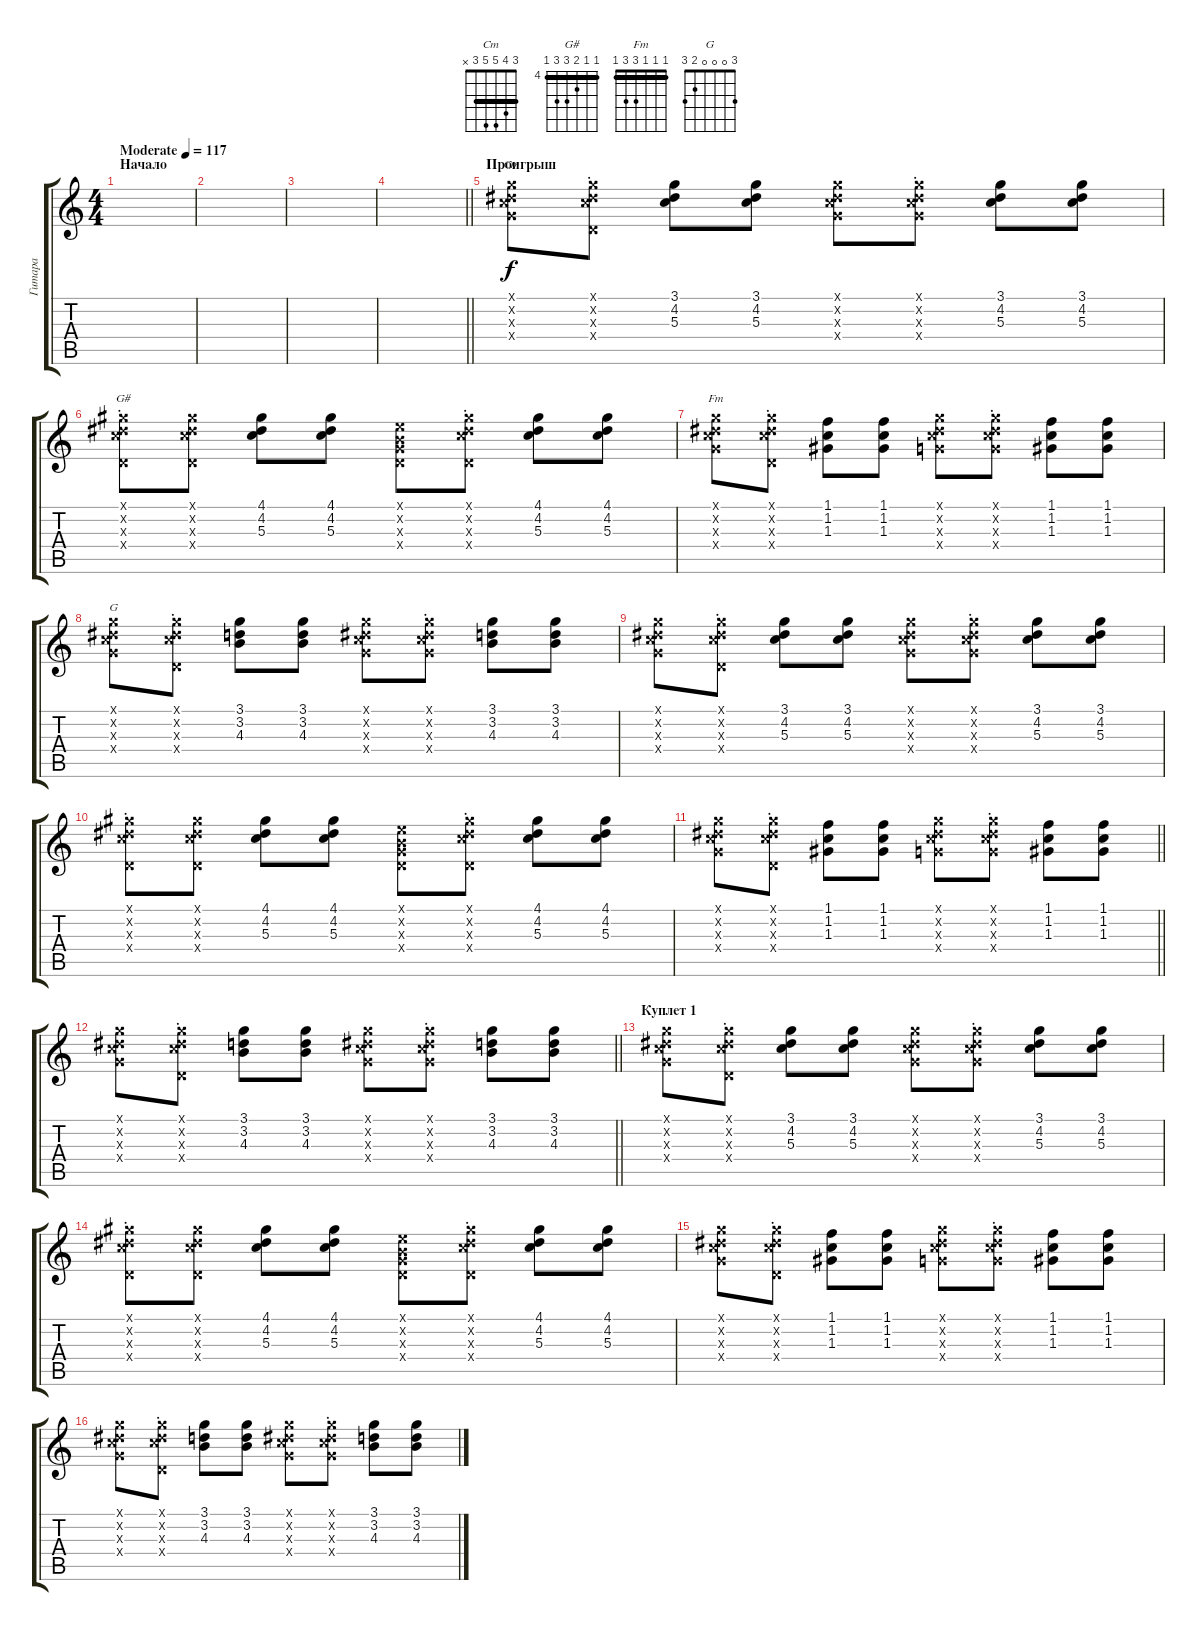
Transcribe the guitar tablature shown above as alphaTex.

\track ("Гитара" "Гитара") {instrument acousticguitarsteel}
\staff {score tabs}
\tuning (E4 B3 G3 D3 A2 E2) {hide}
\chord ("Cm" 3 4 5 5 3 x) {barre 3}
\chord ("G#" 4 4 5 6 6 4) {firstfret 4 barre 4}
\chord ("Fm" 1 1 1 3 3 1) {barre 1}
\chord ("G" 3 0 0 0 2 3)
\ts (4 4)
\section ("" "Начало")
\tempo (117 "Moderate")
\clef g2
\ks c
|
|
|
\barLineRight lightlight
|
\section ("" "Проигрыш")
(3.1{x} 4.2{x} 5.3{x} 5.4{x}).8{ch "Cm"} (3.1{st x} 4.2{st x} 5.3{st x} 0.4{x}).8 (3.1 4.2 5.3).8 (3.1 4.2 5.3).8 (3.1{x} 4.2{x} 5.3{x} 5.4{x}).8 (3.1{st x} 4.2{st x} 5.3{st x} 5.4{x}).8 (3.1 4.2 5.3).8 (3.1 4.2 5.3).8 |
(4.1{st x} 4.2{st x} 5.3{st x} 0.4{x}).8{ch "G#"} (4.1{x} 4.2{x} 5.3{x} 0.4{x}).8 (4.1 4.2 5.3).8 (4.1 4.2 5.3).8 (0.1{x} 0.2{x} 0.3{x} 0.4{x}).8 (4.1{st x} 4.2{st x} 5.3{st x} 0.4{x}).8 (4.1 4.2 5.3).8 (4.1 4.2 5.3).8 |
(3.1{x} 4.2{x} 5.3{x} 5.4{x}).8{ch "Fm"} (3.1{st x} 4.2{st x} 5.3{st x} 0.4{x}).8 (1.1 1.2 1.3).8 (1.1 1.2 1.3).8 (3.1{x} 4.2{x} 5.3{x} 5.4{x}).8 (3.1{st x} 4.2{st x} 5.3{st x} 5.4{x}).8 (1.1 1.2 1.3).8 (1.1 1.2 1.3).8 |
(3.1{x} 4.2{x} 5.3{x} 5.4{x}).8{ch "G"} (3.1{st x} 4.2{st x} 5.3{st x} 0.4{x}).8 (3.1 3.2 4.3).8 (3.1 3.2 4.3).8 (3.1{x} 4.2{x} 5.3{x} 5.4{x}).8 (3.1{st x} 4.2{st x} 5.3{st x} 5.4{x}).8 (3.1 3.2 4.3).8 (3.1 3.2 4.3).8 |
(3.1{x} 4.2{x} 5.3{x} 5.4{x}).8 (3.1{st x} 4.2{st x} 5.3{st x} 0.4{x}).8 (3.1 4.2 5.3).8 (3.1 4.2 5.3).8 (3.1{x} 4.2{x} 5.3{x} 5.4{x}).8 (3.1{st x} 4.2{st x} 5.3{st x} 5.4{x}).8 (3.1 4.2 5.3).8 (3.1 4.2 5.3).8 |
(4.1{st x} 4.2{st x} 5.3{st x} 0.4{x}).8 (4.1{x} 4.2{x} 5.3{x} 0.4{x}).8 (4.1 4.2 5.3).8 (4.1 4.2 5.3).8 (0.1{x} 0.2{x} 0.3{x} 0.4{x}).8 (4.1{st x} 4.2{st x} 5.3{st x} 0.4{x}).8 (4.1 4.2 5.3).8 (4.1 4.2 5.3).8 |
\barLineRight lightlight
(3.1{x} 4.2{x} 5.3{x} 5.4{x}).8 (3.1{st x} 4.2{st x} 5.3{st x} 0.4{x}).8 (1.1 1.2 1.3).8 (1.1 1.2 1.3).8 (3.1{x} 4.2{x} 5.3{x} 5.4{x}).8 (3.1{st x} 4.2{st x} 5.3{st x} 5.4{x}).8 (1.1 1.2 1.3).8 (1.1 1.2 1.3).8 |
\section ("" "")
\barLineRight lightlight
(3.1{x} 4.2{x} 5.3{x} 5.4{x}).8 (3.1{st x} 4.2{st x} 5.3{st x} 0.4{x}).8 (3.1 3.2 4.3).8 (3.1 3.2 4.3).8 (3.1{x} 4.2{x} 5.3{x} 5.4{x}).8 (3.1{st x} 4.2{st x} 5.3{st x} 5.4{x}).8 (3.1 3.2 4.3).8 (3.1 3.2 4.3).8 |
\section ("" "Куплет 1")
(3.1{x} 4.2{x} 5.3{x} 5.4{x}).8 (3.1{st x} 4.2{st x} 5.3{st x} 0.4{x}).8 (3.1 4.2 5.3).8 (3.1 4.2 5.3).8 (3.1{x} 4.2{x} 5.3{x} 5.4{x}).8 (3.1{st x} 4.2{st x} 5.3{st x} 5.4{x}).8 (3.1 4.2 5.3).8 (3.1 4.2 5.3).8 |
(4.1{st x} 4.2{st x} 5.3{st x} 0.4{x}).8 (4.1{x} 4.2{x} 5.3{x} 0.4{x}).8 (4.1 4.2 5.3).8 (4.1 4.2 5.3).8 (0.1{x} 0.2{x} 0.3{x} 0.4{x}).8 (4.1{st x} 4.2{st x} 5.3{st x} 0.4{x}).8 (4.1 4.2 5.3).8 (4.1 4.2 5.3).8 |
(3.1{x} 4.2{x} 5.3{x} 5.4{x}).8 (3.1{st x} 4.2{st x} 5.3{st x} 0.4{x}).8 (1.1 1.2 1.3).8 (1.1 1.2 1.3).8 (3.1{x} 4.2{x} 5.3{x} 5.4{x}).8 (3.1{st x} 4.2{st x} 5.3{st x} 5.4{x}).8 (1.1 1.2 1.3).8 (1.1 1.2 1.3).8 |
(3.1{x} 4.2{x} 5.3{x} 5.4{x}).8 (3.1{st x} 4.2{st x} 5.3{st x} 0.4{x}).8 (3.1 3.2 4.3).8 (3.1 3.2 4.3).8 (3.1{x} 4.2{x} 5.3{x} 5.4{x}).8 (3.1{st x} 4.2{st x} 5.3{st x} 5.4{x}).8 (3.1 3.2 4.3).8 (3.1 3.2 4.3).8
